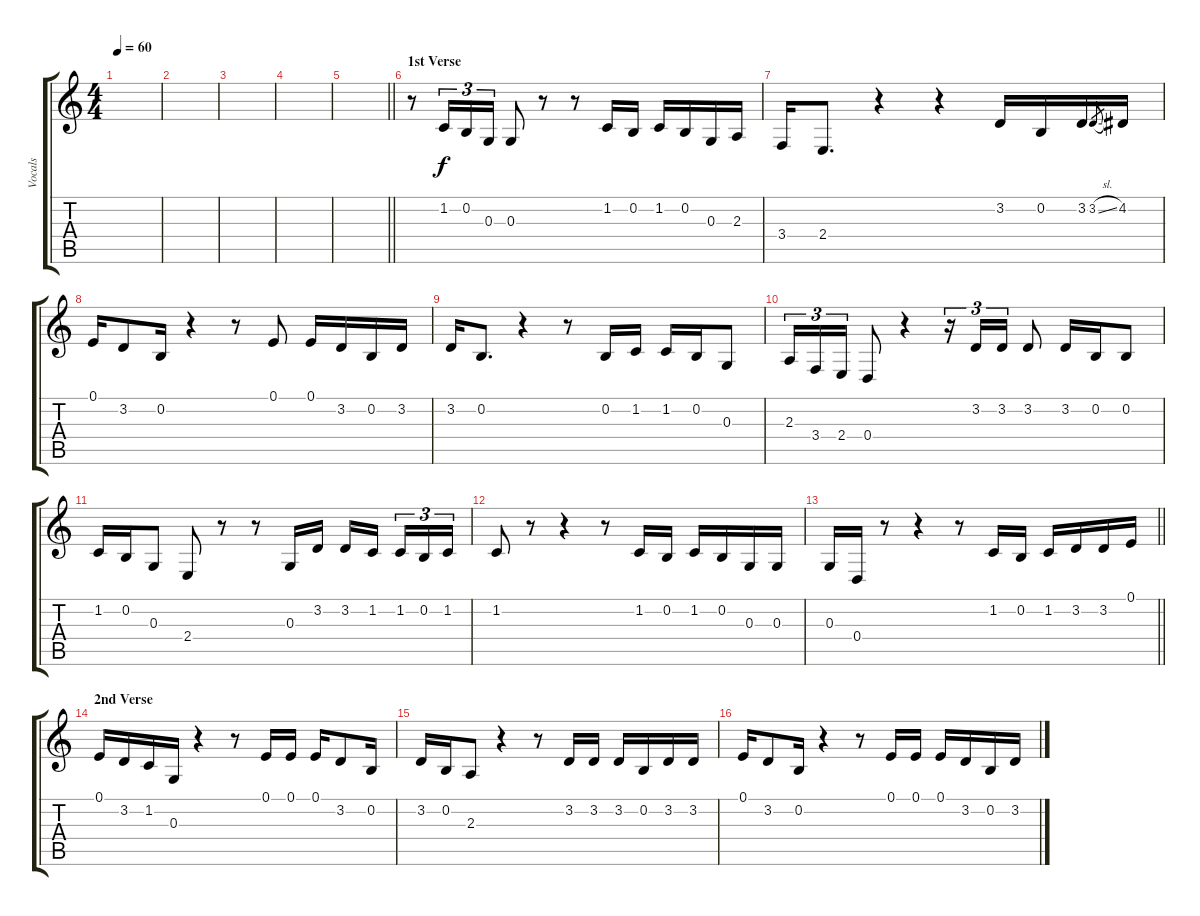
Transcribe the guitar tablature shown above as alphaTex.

\track ("Vocals" "Vocals") {instrument sopranosax}
\staff {score tabs}
\tuning (E4 B3 G3 D3 A2 E2) {hide}
\ts (4 4)
\tempo 60
\clef g2
\ks c
|
|
|
|
\barLineRight lightlight
|
\section ("" "1st Verse")
r.8 1.2.16{tu (3 2)} 0.2.16{tu (3 2)} 0.3.16{tu (3 2)} 0.3.8 r.8 r.8 1.2.16 0.2.16 1.2.16 0.2.16 0.3.16 2.3.16 |
3.4.16 2.4.8{d} r.4 r.4 3.2.16 0.2.16 3.2.16 3.2{sl}.8{gr} 4.2.16 |
0.1.16 3.2.8 0.2.16 r.4 r.8 0.1.8 0.1.16 3.2.16 0.2.16 3.2.16 |
3.2.16 0.2.8{d} r.4 r.8 0.2.16 1.2.16 1.2.16 0.2.16 0.3.8 |
2.3.16{tu (3 2)} 3.4.16{tu (3 2)} 2.4.16{tu (3 2)} 0.4.8 r.4 r.16{tu (3 2)} 3.2.16{tu (3 2)} 3.2.16{tu (3 2)} 3.2.8 3.2.16 0.2.16 0.2.8 |
1.2.16 0.2.16 0.3.8 2.4.8 r.8 r.8 0.3.16 3.2.16 3.2.16 1.2.16 1.2.16{tu (3 2)} 0.2.16{tu (3 2)} 1.2.16{tu (3 2)} |
1.2.8 r.8 r.4 r.8 1.2.16 0.2.16 1.2.16 0.2.16 0.3.16 0.3.16 |
\barLineRight lightlight
0.3.16 0.4.16 r.8 r.4 r.8 1.2.16 0.2.16 1.2.16 3.2.16 3.2.16 0.1.16 |
\section ("" "2nd Verse")
0.1.16 3.2.16 1.2.16 0.3.16 r.4 r.8 0.1.16 0.1.16 0.1.16 3.2.8 0.2.16 |
3.2.16 0.2.16 2.3.8 r.4 r.8 3.2.16 3.2.16 3.2.16 0.2.16 3.2.16 3.2.16 |
0.1.16 3.2.8 0.2.16 r.4 r.8 0.1.16 0.1.16 0.1.16 3.2.16 0.2.16 3.2.16
